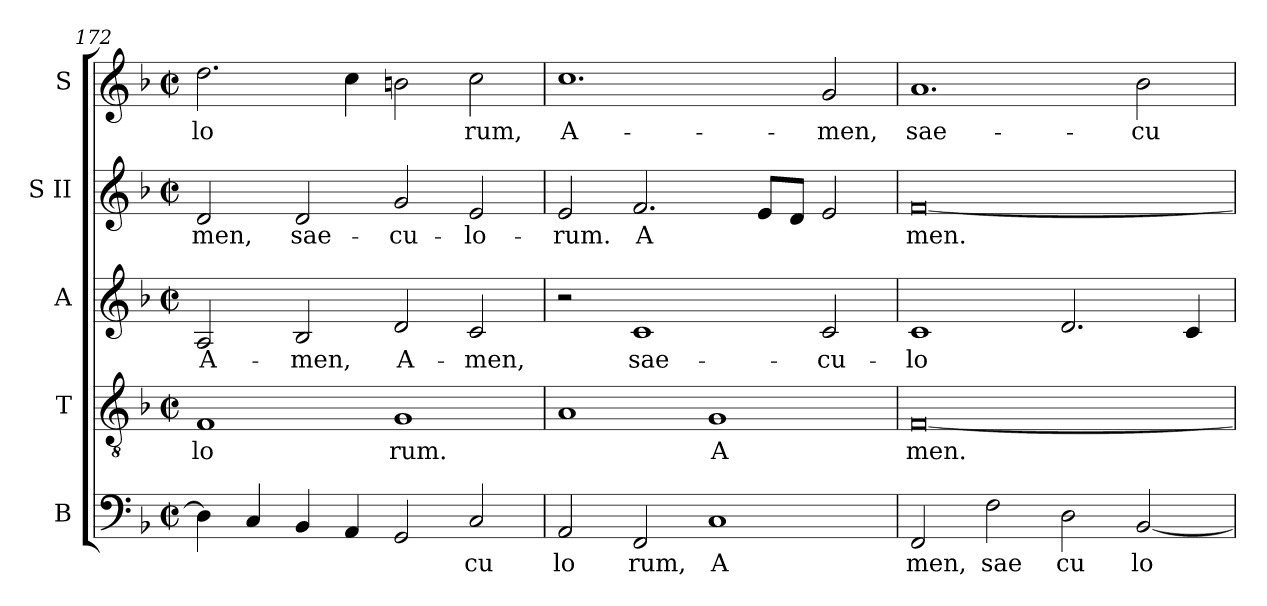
**kern	**text	**kern	**text	**kern	**text	**kern	**text	**kern	**text
*part5	*part5	*part4	*part4	*part3	*part3	*part2	*part2	*part1	*part1
*staff5	*staff5	*staff4	*staff4	*staff3	*staff3	*staff2	*staff2	*staff1	*staff1
*I"B	*	*I"T	*	*I"A	*	*I"S II	*	*I"S	*
*I'B	*	*I'T	*	*I'A	*	*	*	*I'S	*
*clefF4	*	*clefGv2	*	*clefG2	*	*clefG2	*	*clefG2	*
*k[b-]	*	*k[b-]	*	*k[b-]	*	*k[b-]	*	*k[b-]	*
*F:	*	*F:	*	*F:	*	*F:	*	*F:	*
*M2/2	*	*M2/2	*	*M2/2	*	*M2/2	*	*M2/2	*
*met(c|)	*	*met(c|)	*	*met(c|)	*	*met(c|)	*	*met(c|)	*
=172	=172	=172	=172	=172	=172	=172	=172	=172	=172
!	!LO:LY:b:cj	!	!LO:LY:b:cj	!	!LO:LY:b:cj	!	!LO:LY:b:cj	!	!LO:LY:b:cj
4D\]	.	1F	lo	2A/	A-	2d/	-men,	2.dd\	-lo-
!	!LO:LY:b:cj	!	!	!	!	!	!	!	!
4C/	.	.	.	.	.	.	.	.	.
!	!LO:LY:b:cj	!	!	!	!LO:LY:b:cj	!	!LO:LY:b:cj	!	!
4BB-/	.	.	.	2B-/	-men,	2d/	sae-	.	.
!	!LO:LY:b:cj	!	!	!	!	!	!	!	!LO:LY:b:cj
4AA/	.	.	.	.	.	.	.	4cc\	--
!	!LO:LY:b:cj	!	!LO:LY:b:cj	!	!LO:LY:b:cj	!	!LO:LY:b:cj	!	!LO:LY:b:cj
2GG/	.	1G	rum.	2d/	A-	2g/	-cu-	2bn\	--
!	!LO:LY:b:cj	!	!	!	!LO:LY:b:cj	!	!LO:LY:b:cj	!	!LO:LY:b:cj
2C/	cu	.	.	2c/	-men,	2e/	-lo-	2cc\	-rum,
=173	=173	=173	=173	=173	=173	=173	=173	=173	=173
!	!LO:LY:b:cj	!	!LO:LY:b:cj	!	!	!	!LO:LY:b:cj	!	!LO:LY:b:cj
2AA/	lo	1A	.	2r	.	2e/	-rum.	1.cc	A-
!	!LO:LY:b:cj	!	!	!	!LO:LY:b:cj	!	!LO:LY:b:cj	!	!
2FF/	rum,	.	.	1c	sae-	2.f/	A-	.	.
!	!LO:LY:b:cj	!	!LO:LY:b:cj	!	!	!	!	!	!
1C	A	1G	A	.	.	.	.	.	.
!	!	!	!	!	!	!	!LO:LY:b:cj	!	!
.	.	.	.	.	.	8e/L	--	.	.
!	!	!	!	!	!	!	!LO:LY:b:cj	!	!
.	.	.	.	.	.	8d/J	--	.	.
!	!	!	!	!	!LO:LY:b:cj	!	!LO:LY:b:cj	!	!LO:LY:b:cj
.	.	.	.	2c/	-cu-	2e/	--	2g/	-men,
=174	=174	=174	=174	=174	=174	=174	=174	=174	=174
!	!LO:LY:b:cj	!	!LO:LY:b:cj	!	!LO:LY:b:cj	!	!LO:LY:b:cj	!	!LO:LY:b:cj
2FF/	men,	[<0F	men.	1c	-lo-	[<0f	-men.	1.a	sae-
!	!LO:LY:b:cj	!	!	!	!	!	!	!	!
2F\	sae	.	.	.	.	.	.	.	.
!	!LO:LY:b:cj	!	!	!	!LO:LY:b:cj	!	!	!	!
2D\	cu	.	.	2.d/	--	.	.	.	.
!	!LO:LY:b:cj	!	!	!	!	!	!	!	!LO:LY:b:cj
[<2BB-/	lo	.	.	.	.	.	.	2b-\	-cu-
!	!	!	!	!	!LO:LY:b:cj	!	!	!	!
.	.	.	.	4c/	--	.	.	.	.
=	=	=	=	=	=	=	=	=	=
*-	*-	*-	*-	*-	*-	*-	*-	*-	*-
